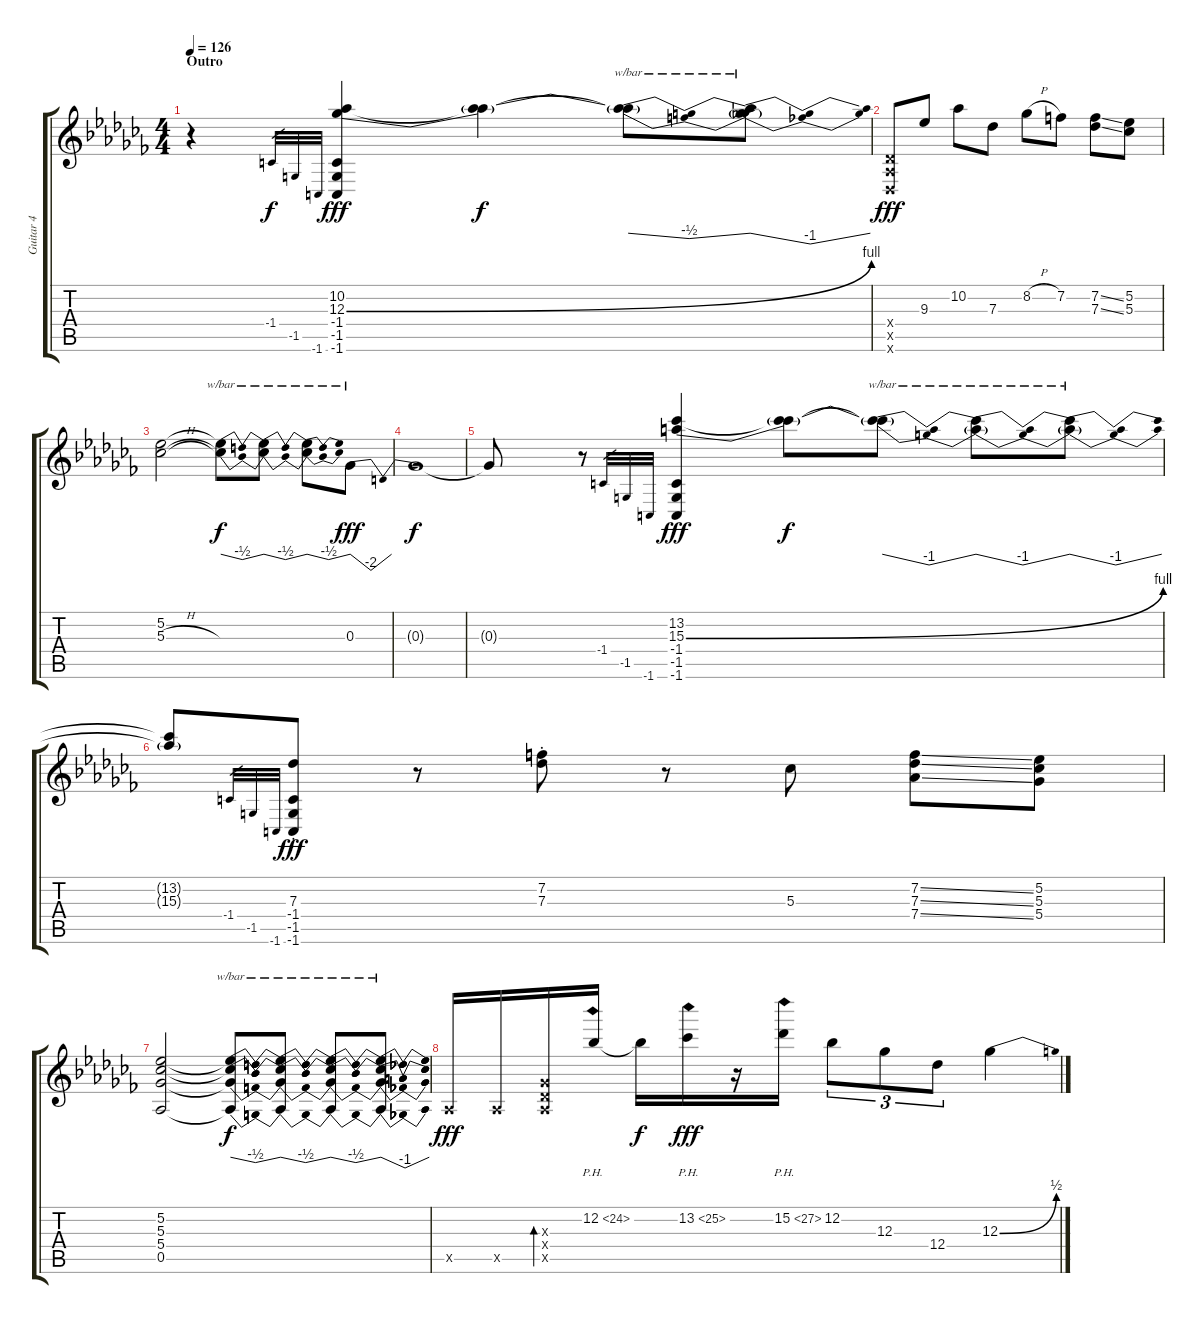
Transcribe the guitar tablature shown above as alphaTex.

\track ("Guitar 4" "Guitar 4") {instrument distortionguitar}
\staff {score tabs}
\tuning (Eb4 Bb3 Gb3 Db3 Ab2 Db2) {hide}
\ts (4 4)
\section ("" "Outro")
\tempo 126
\clef g2
\ks cb
r.4{dy f} -1.4.32{gr} -1.5.32{gr} -1.6.32{gr} (10.2 12.3{be (bend 0 0 60 4)} -1.4 -1.5 -1.6).4{dy fff} (10.2{t} 12.3{t}).4{dy f} (10.2{t} 12.3{t}).8{tbe (dip default 0 0 30 -2 60 0)} (10.2{t} 12.3{t}).8{tbe (dip default 0 0 30 -4 60 0)} |
(0.4{x} 0.5{x} 0.6{x}).8{dy fff} 9.3.8 10.2.8 7.3.8 8.2{h}.8 7.2.8 (7.2{ss} 7.3{ss}).8 (5.2 5.3).8 |
(5.2 5.3{h}).2 (5.2{t} 5.3{t}).8{tbe (dip default 0 0 30 -2 60 0) dy f} (5.2{t} 5.3{t}).8{tbe (dip default 0 0 30 -2 60 0)} (5.2{t} 5.3{t}).8{tbe (dip default 0 0 30 -2 60 0)} 0.3.8{tbe (dip default 0 0 30 -8 60 0) dy fff} |
0.3{t}.1{dy f} |
0.3{t}.8 r.8 -1.4.32{gr} -1.5.32{gr} -1.6.32{gr} (13.2 15.3{be (bend 0 0 60 4)} -1.4 -1.5 -1.6).4{dy fff} (13.2{t} 15.3{t}).8{dy f} (13.2{t} 15.3{t}).8{tbe (dip default 0 0 30 -4 60 0)} (13.2{t} 15.3{t}).8{tbe (dip default 0 0 30 -4 60 0)} (13.2{t} 15.3{t}).8{tbe (dip default 0 0 30 -4 60 0)} |
(13.2{t} 15.3{t}).8 -1.4.32{gr} -1.5.32{gr} -1.6.32{gr} (7.3{st} -1.4 -1.5 -1.6).8{dy fff} r.8 (7.2{st} 7.3{st}).8 r.8 5.3.8 (7.2{ss} 7.3{ss} 7.4{ss}).8 (5.2 5.3 5.4).8 |
(5.2 5.3 5.4 0.5).2 (5.2{t} 5.3{t} 5.4{t} 0.5{t}).8{tbe (dip default 0 0 30 -2 60 0) dy f} (5.2{t} 5.3{t} 5.4{t} 0.5{t}).8{tbe (dip default 0 0 30 -2 60 0)} (5.2{t} 5.3{t} 5.4{t} 0.5{t}).8{tbe (dip default 0 0 30 -2 60 0)} (5.2{t} 5.3{t} 5.4{t} 0.5{t}).8{tbe (dip default 0 0 30 -4 60 0)} |
0.5{x}.16{dy fff} 0.5{x}.16 (0.3{x} 0.4{x} 0.5{x}).16{bd 120} 12.2{ph 12}.16 12.2{t}.16{dy f} 13.2{ph 12}.16{dy fff} r.16 15.2{ph 12}.16 12.2.8{tu (3 2)} 12.3.8{tu (3 2)} 12.4.8{tu (3 2)} 12.3{be (bend 0 0 60 2)}.4
